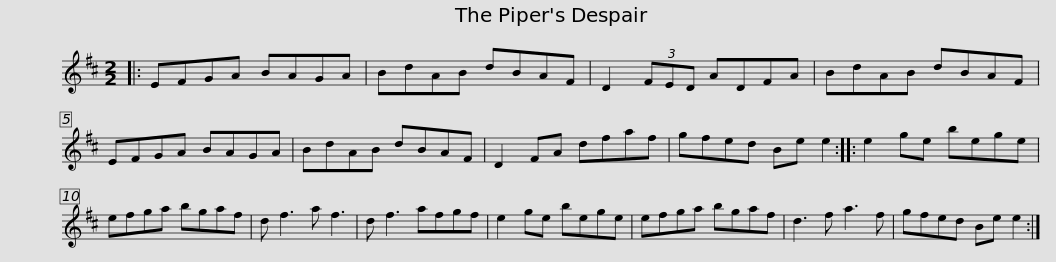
X:1
L:1/8
M:2/2
I:linebreak $
K:D
V:1 treble
V:1
|: EFGA BAGA | BdAB dBAF | D2 (3FED ADFA | BdAB dBAF | EFGA BAGA |$ %5
 BdAB dBAF | D2 FA dfaf | gfed Be e2 :: e2 ge bege | efga bgaf | %10
 d f3 a f3 |$ d f3 afgf | e2 ge bege | efga bgaf | d3 f a3 f | %15
 gfed Be e2 :| %16
